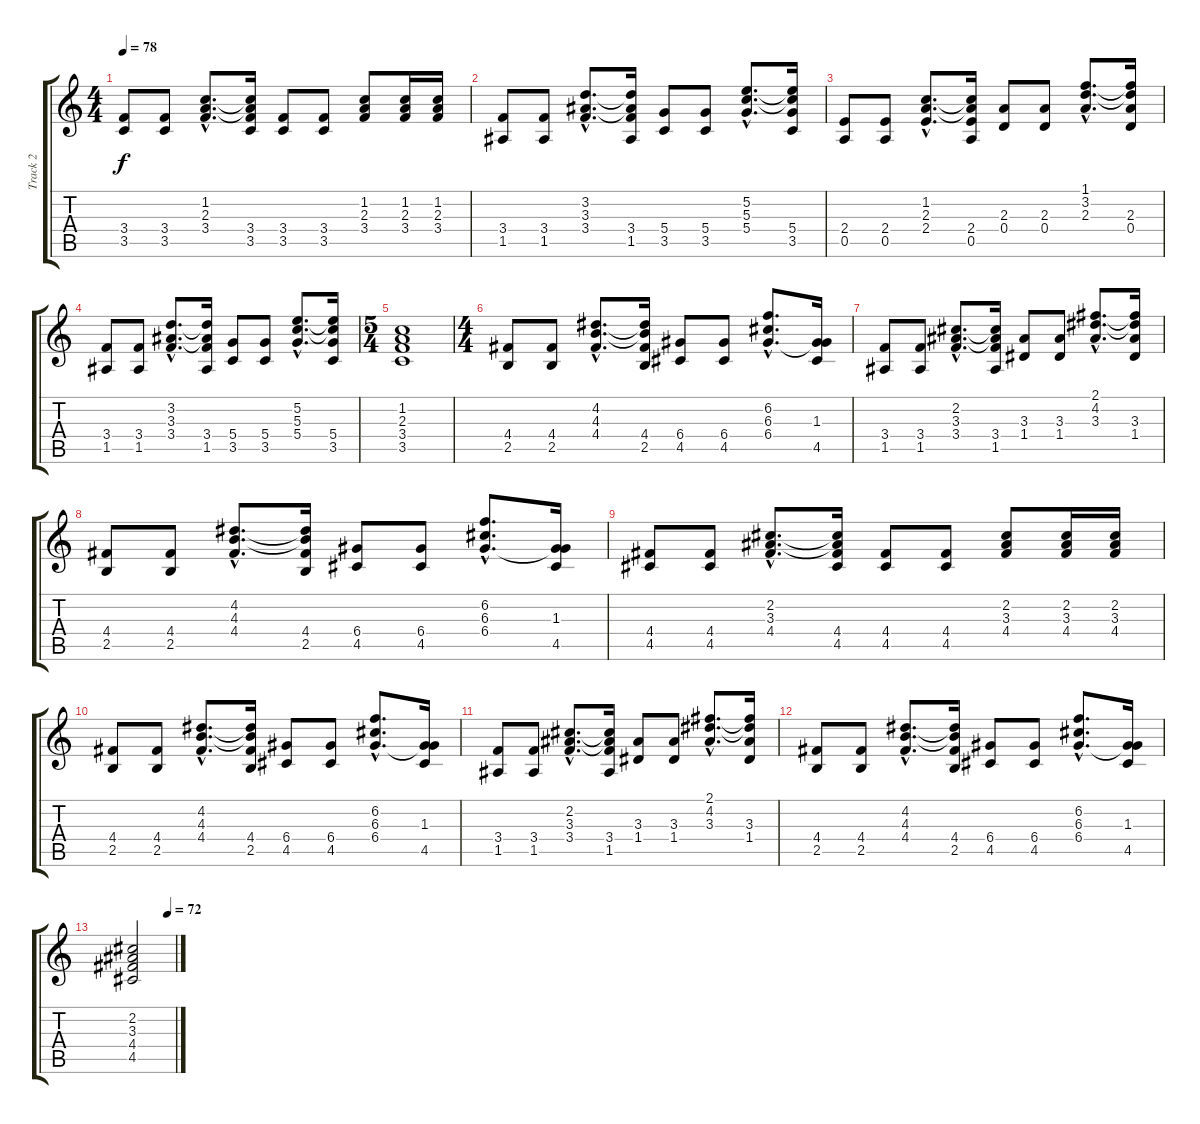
\track ("Track 2" "Track 2") {instrument electricguitarclean}
\staff {score tabs}
\tuning (E4 B3 G3 D3 A2 E2) {hide}
\ts (4 4)
\tempo 78
\clef g2
\ks c
(3.4 3.5).8{dy f} (3.4 3.5).8 (1.2{hac} 2.3{hac} 3.4{hac}).8{d} (1.2{t} 2.3{t} 3.4 3.5).16 (3.4 3.5).8 (3.4 3.5).8 (1.2 2.3 3.4).8 (1.2 2.3 3.4).16 (1.2 2.3 3.4).16 |
(3.4 1.5).8 (3.4 1.5).8 (3.2{hac} 3.3{hac} 3.4{hac}).8{d} (3.2{t} 3.3{t} 3.4 1.5).16 (5.4 3.5).8 (5.4 3.5).8 (5.2{hac} 5.3{hac} 5.4{hac}).8{d} (5.2{t} 5.3{t} 5.4 3.5).16 |
(2.4 0.5).8 (2.4 0.5).8 (1.2{hac} 2.3{hac} 2.4{hac}).8{d} (1.2{t} 2.3{t} 2.4 0.5).16 (2.3 0.4).8 (2.3 0.4).8 (1.1{hac} 3.2{hac} 2.3{hac}).8{d} (1.1{t} 3.2{t} 2.3 0.4).16 |
(3.4 1.5).8 (3.4 1.5).8 (3.2{hac} 3.3{hac} 3.4{hac}).8{d} (3.2{t} 3.3{t} 3.4 1.5).16 (5.4 3.5).8 (5.4 3.5).8 (5.2{hac} 5.3{hac} 5.4{hac}).8{d} (5.2{t} 5.3{t} 5.4 3.5).16 |
\ts (5 4)
(1.2 2.3 3.4 3.5).1 |
\ts (4 4)
(4.4 2.5).8 (4.4 2.5).8 (4.2{hac} 4.3{hac} 4.4{hac}).8{d} (4.2{t} 4.3{t} 4.4 2.5).16 (6.4 4.5).8 (6.4 4.5).8 (6.2{hac} 6.3{hac} 6.4{hac}).8{d} (1.3 6.4{t} 4.5).16 |
(3.4 1.5).8 (3.4 1.5).8 (2.2{hac} 3.3{hac} 3.4{hac}).8{d} (2.2{t} 3.3{t} 3.4 1.5).16 (3.3 1.4).8 (3.3 1.4).8 (2.1{hac} 4.2{hac} 3.3{hac}).8{d} (2.1{t} 4.2{t} 3.3 1.4).16 |
(4.4 2.5).8 (4.4 2.5).8 (4.2{hac} 4.3{hac} 4.4{hac}).8{d} (4.2{t} 4.3{t} 4.4 2.5).16 (6.4 4.5).8 (6.4 4.5).8 (6.2{hac} 6.3{hac} 6.4{hac}).8{d} (1.3 6.4{t} 4.5).16 |
(4.4 4.5).8 (4.4 4.5).8 (2.2{hac} 3.3{hac} 4.4{hac}).8{d} (2.2{t} 3.3{t} 4.4 4.5).16 (4.4 4.5).8 (4.4 4.5).8 (2.2 3.3 4.4).8 (2.2 3.3 4.4).16 (2.2 3.3 4.4).16 |
(4.4 2.5).8 (4.4 2.5).8 (4.2{hac} 4.3{hac} 4.4{hac}).8{d} (4.2{t} 4.3{t} 4.4 2.5).16 (6.4 4.5).8 (6.4 4.5).8 (6.2{hac} 6.3{hac} 6.4{hac}).8{d} (1.3 6.4{t} 4.5).16 |
(3.4 1.5).8 (3.4 1.5).8 (2.2{hac} 3.3{hac} 3.4{hac}).8{d} (2.2{t} 3.3{t} 3.4 1.5).16 (3.3 1.4).8 (3.3 1.4).8 (2.1{hac} 4.2{hac} 3.3{hac}).8{d} (2.1{t} 4.2{t} 3.3 1.4).16 |
(4.4 2.5).8 (4.4 2.5).8 (4.2{hac} 4.3{hac} 4.4{hac}).8{d} (4.2{t} 4.3{t} 4.4 2.5).16 (6.4 4.5).8 (6.4 4.5).8 (6.2{hac} 6.3{hac} 6.4{hac}).8{d} (1.3 6.4{t} 4.5).16 |
\tempo (72 0.8333333333333334)
(2.2 3.3 4.4 4.5).2
